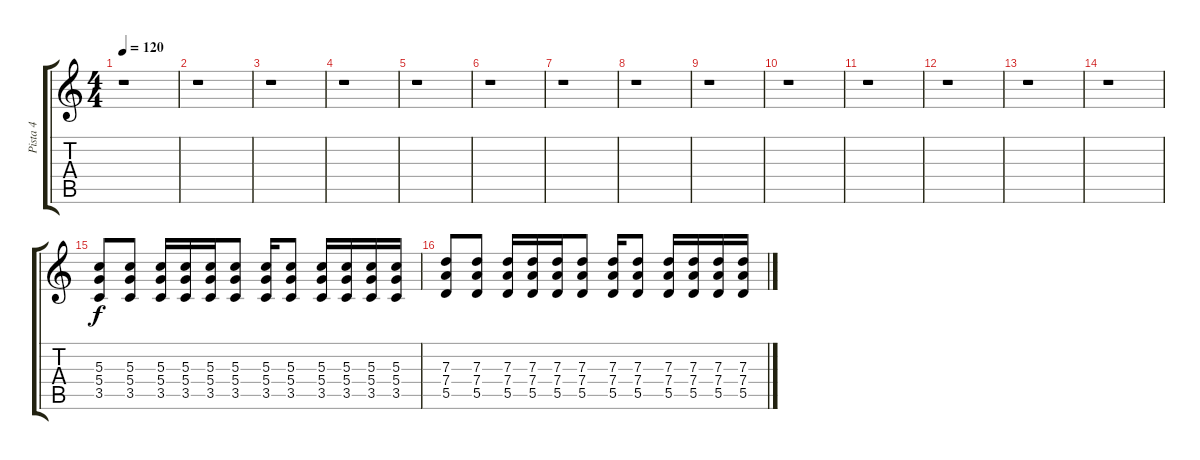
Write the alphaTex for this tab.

\track ("Pista 4" "Pista 4") {instrument acousticguitarsteel}
\staff {score tabs}
\tuning (E4 B3 G3 D3 A2 E2) {hide}
\ts (4 4)
\tempo 120
\clef g2
\ks c
r.1{dy f} |
r.1 |
r.1 |
r.1 |
r.1 |
r.1 |
r.1 |
r.1 |
r.1 |
r.1 |
r.1 |
r.1 |
r.1 |
r.1 |
(5.3 5.4 3.5).8{instrument distortionguitar} (5.3 5.4 3.5).8 (5.3 5.4 3.5).16 (5.3 5.4 3.5).16 (5.3 5.4 3.5).16 (5.3 5.4 3.5).8 (5.3 5.4 3.5).16 (5.3 5.4 3.5).8 (5.3 5.4 3.5).16 (5.3 5.4 3.5).16 (5.3 5.4 3.5).16 (5.3 5.4 3.5).16 |
(7.3 7.4 5.5).8 (7.3 7.4 5.5).8 (7.3 7.4 5.5).16 (7.3 7.4 5.5).16 (7.3 7.4 5.5).16 (7.3 7.4 5.5).8 (7.3 7.4 5.5).16 (7.3 7.4 5.5).8 (7.3 7.4 5.5).16 (7.3 7.4 5.5).16 (7.3 7.4 5.5).16 (7.3 7.4 5.5).16
